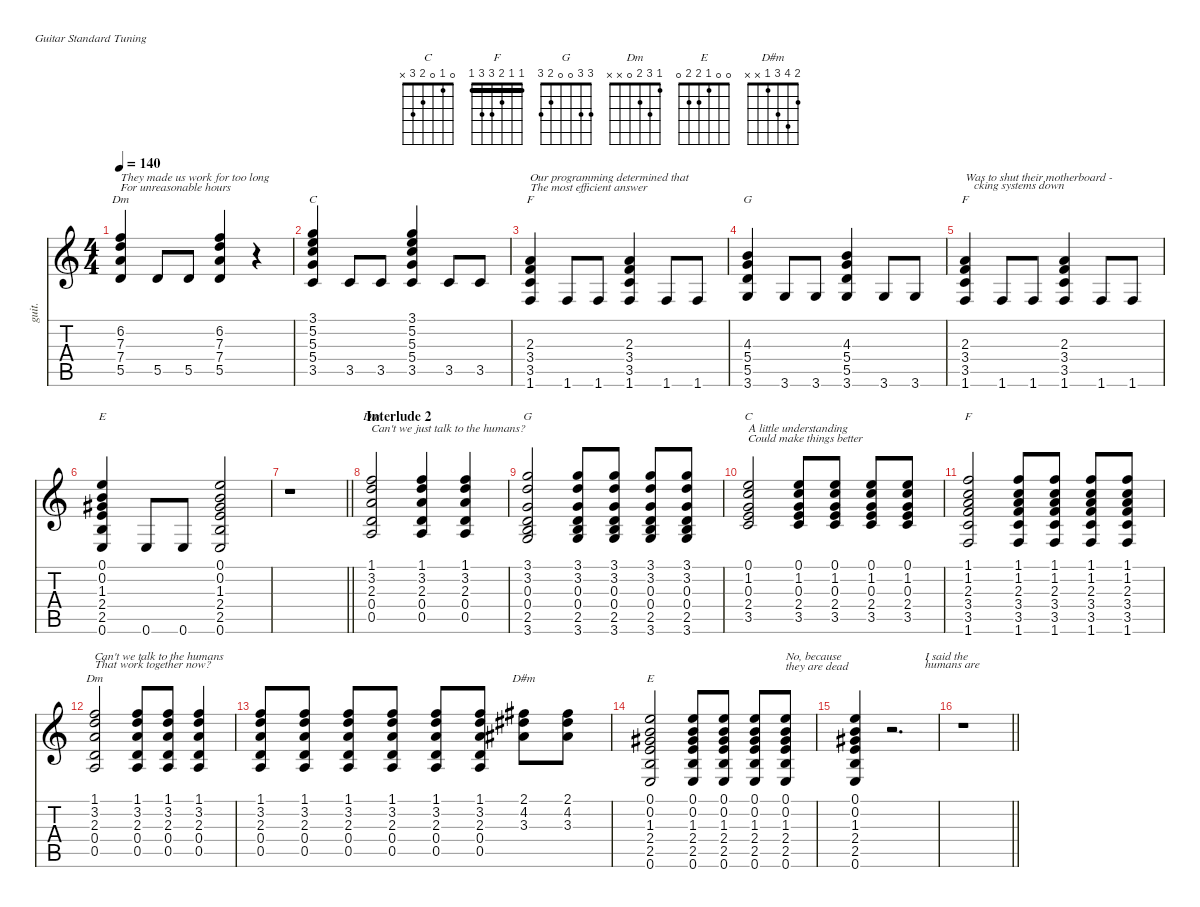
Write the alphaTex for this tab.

\defaultSystemsLayout 4
\hideDynamics
\bracketExtendMode nobrackets
\otherSystemsTrackNameOrientation horizontal
\track ("Guitar1,2" "guit.") {defaultSystemsLayout 4 instrument acousticguitarnylon}
\staff {score tabs}
\tuning (E4 B3 G3 D3 A2 E2)
\chord ("C" 3 5 5 5 3 x) {showfingering false barre 3}
\chord ("F" x x 2 3 3 1) {showfingering false}
\chord ("G" x x 4 5 5 3) {showfingering false}
\chord ("Dm" x 6 7 7 5 x) {firstfret 5 showfingering false}
\chord ("E" 0 0 1 2 2 0) {showfingering false}
\chord ("Dm" 1 3 2 0 x x) {showfingering false}
\chord ("G" 3 3 0 0 2 3) {showfingering false}
\chord ("C" 0 1 0 2 3 x) {showfingering false}
\chord ("F" 1 1 2 3 3 1) {showfingering false barre (1 1)}
\chord ("D#m" 2 4 3 1 x x) {showfingering false}
\ts (4 4)
\tempo 140
\clef g2
\ks aminor
(6.2 7.3 7.4 5.5).4{ch "Dm" txt "They made us work for too long\nFor unreasonable hours" dy f} 5.5.8 5.5.8 (6.2 7.3 7.4 5.5).4 r.4 |
(3.1 5.2 5.3 5.4 3.5).4{ch "C"} 3.5.8 3.5.8 (3.1 5.2 5.3 5.4 3.5).4 3.5.8 3.5.8 |
(2.3 3.4 3.5 1.6).4{ch "F" txt "Our programming determined that\nThe most efficient answer"} 1.6.8 1.6.8 (2.3 3.4 3.5 1.6).4 1.6.8 1.6.8 |
(4.3 5.4 5.5 3.6).4{ch "G"} 3.6.8 3.6.8 (4.3 5.4 5.5 3.6).4 3.6.8 3.6.8 |
(2.3 3.4 3.5 1.6).4{ch "F" txt "Was to shut their motherboard - \n   cking systems down"} 1.6.8 1.6.8 (2.3 3.4 3.5 1.6).4 1.6.8 1.6.8 |
(0.1 0.2 1.3{acc #} 2.4 2.5 0.6).4{ch "E"} 0.6.8{dy mf} 0.6.8 (0.1 0.2 1.3{acc #} 2.4 2.5 0.6).2{dy f} |
\barLineRight lightlight
r.1 |
\section ("" "Interlude 2")
(1.1 3.2 2.3 0.4 0.5).2{ch "Dm" txt "Can't we just talk to the humans?"} (1.1 3.2 2.3 0.4 0.5).4 (0.5 0.4 2.3 3.2 1.1).4 |
(3.1 3.2 0.3 0.4 2.5 3.6).2{ch "G"} (3.1 3.2 0.3 0.4 2.5 3.6).8 (3.6 2.5 0.4 0.3 3.2 3.1).8 (3.6 2.5 0.4 0.3 3.2 3.1).8 (3.6 2.5 0.4 0.3 3.2 3.1).8 |
(0.1 1.2 0.3 2.4 3.5).2{ch "C" txt "A little understanding \nCould make things better"} (0.1 1.2 0.3 2.4 3.5).8 (3.5 2.4 0.3 1.2 0.1).8 (3.5 2.4 0.1 1.2 0.3).8 (3.5 2.4 0.1 1.2 0.3).8 |
(1.1 1.2 2.3 3.4 3.5 1.6).2{ch "F"} (1.1 1.2 2.3 3.4 3.5 1.6).8 (1.6 3.5 3.4 2.3 1.2 1.1).8 (1.6 3.5 3.4 2.3 1.2 1.1).8 (1.6 3.5 3.4 2.3 1.2 1.1).8 |
(1.1 3.2 2.3 0.4 0.5).2{ch "Dm" txt "Can't we talk to the humans\nThat work together now?"} (1.1 3.2 0.4 0.5 2.3).8 (0.5 0.4 2.3 3.2 1.1).8 (0.5 0.4 2.3 3.2 1.1).4 |
(1.1 3.2 2.3 0.4 0.5).8 (1.1 3.2 2.3 0.4 0.5).8 (1.1 3.2 2.3 0.4 0.5).8 (1.1 3.2 2.3 0.4 0.5).8 (1.1 3.2 2.3 0.4 0.5).8 (0.5 0.4 2.3 3.2 1.1).8 (2.1{acc #} 4.2{acc #} 3.3{acc #}).8{ch "D#m"} (2.1{acc #} 4.2{acc #} 3.3{acc #}).8 |
(0.1 0.2 1.3{acc #} 2.4 2.5 0.6).2{ch "E" dy mf} (0.1 0.2 1.3{acc #} 2.4 2.5 0.6).8 (0.1 0.2 1.3{acc #} 2.4 2.5 0.6).8 (0.1 0.2 1.3{acc #} 2.4 2.5 0.6).8 (0.1 0.2 1.3{acc #} 2.4 2.5 0.6).8{txt "No, because \nthey are dead"} |
(0.6 2.5 2.4 1.3{acc #} 0.2 0.1).4 r.2{d txt "           I said the \n           humans are"} |
\barLineRight lightlight
r.1
